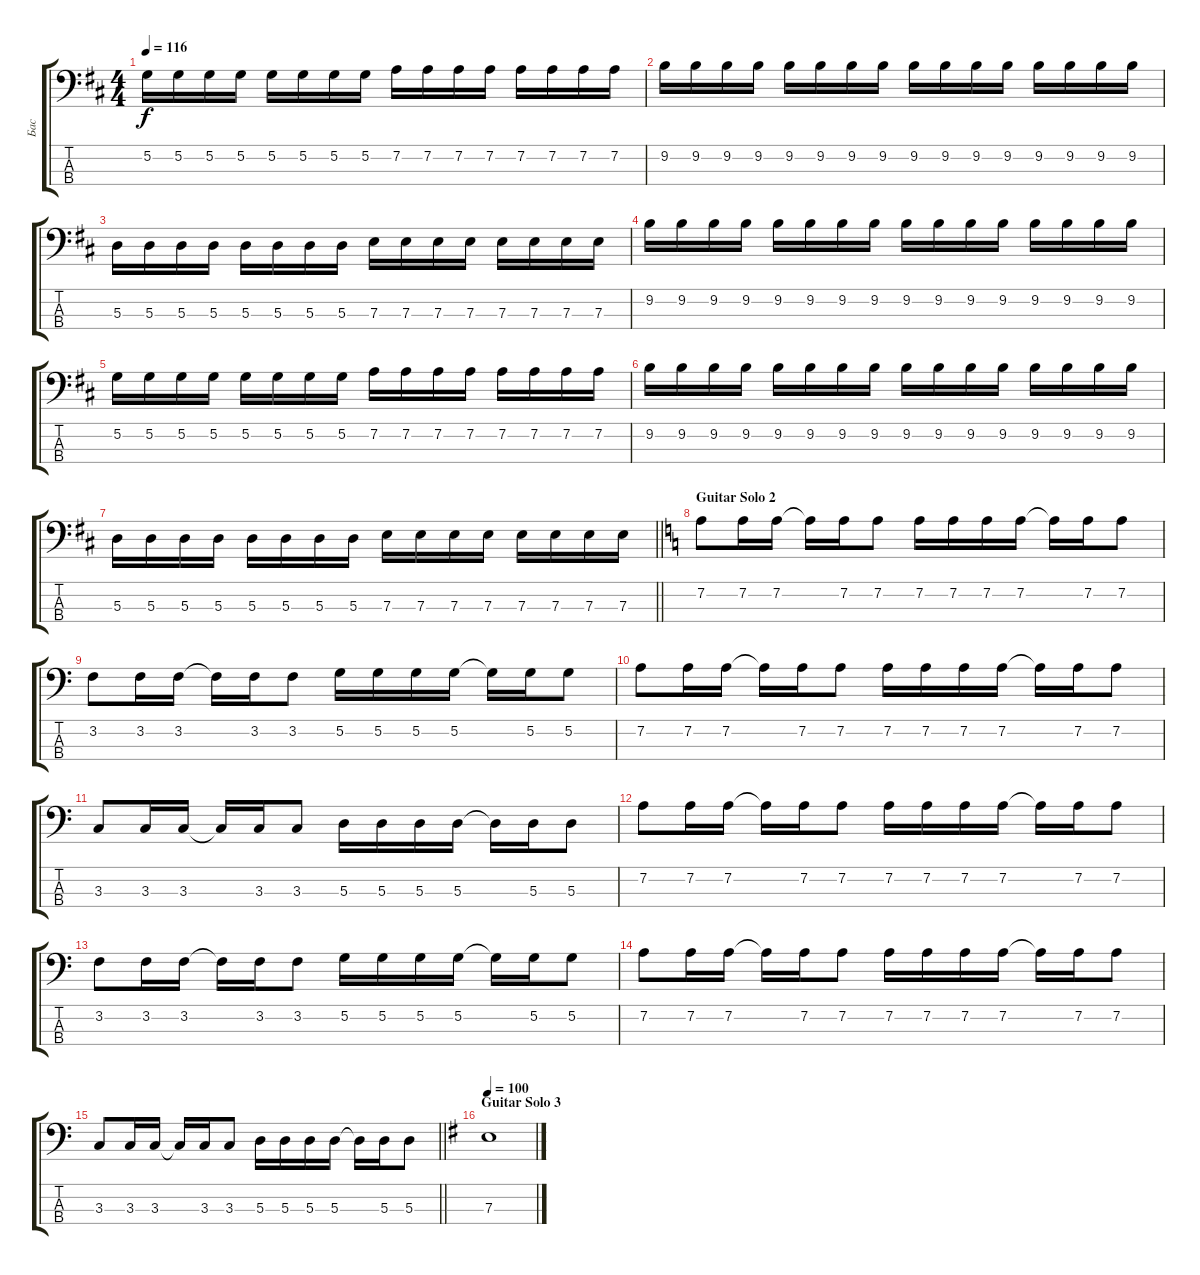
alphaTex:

\track ("Бас" "Бас") {instrument electricbasspick}
\staff {score tabs}
\tuning (G2 D2 A1 E1) {hide}
\ts (4 4)
\tempo 116
\clef f4
\ks bminor
5.2.16{dy f} 5.2.16 5.2.16 5.2.16 5.2.16 5.2.16 5.2.16 5.2.16 7.2.16 7.2.16 7.2.16 7.2.16 7.2.16 7.2.16 7.2.16 7.2.16 |
9.2.16 9.2.16 9.2.16 9.2.16 9.2.16 9.2.16 9.2.16 9.2.16 9.2.16 9.2.16 9.2.16 9.2.16 9.2.16 9.2.16 9.2.16 9.2.16 |
5.3.16 5.3.16 5.3.16 5.3.16 5.3.16 5.3.16 5.3.16 5.3.16 7.3.16 7.3.16 7.3.16 7.3.16 7.3.16 7.3.16 7.3.16 7.3.16 |
9.2.16 9.2.16 9.2.16 9.2.16 9.2.16 9.2.16 9.2.16 9.2.16 9.2.16 9.2.16 9.2.16 9.2.16 9.2.16 9.2.16 9.2.16 9.2.16 |
5.2.16 5.2.16 5.2.16 5.2.16 5.2.16 5.2.16 5.2.16 5.2.16 7.2.16 7.2.16 7.2.16 7.2.16 7.2.16 7.2.16 7.2.16 7.2.16 |
9.2.16 9.2.16 9.2.16 9.2.16 9.2.16 9.2.16 9.2.16 9.2.16 9.2.16 9.2.16 9.2.16 9.2.16 9.2.16 9.2.16 9.2.16 9.2.16 |
\barLineRight lightlight
5.3.16 5.3.16 5.3.16 5.3.16 5.3.16 5.3.16 5.3.16 5.3.16 7.3.16 7.3.16 7.3.16 7.3.16 7.3.16 7.3.16 7.3.16 7.3.16 |
\section ("" "Guitar Solo 2")
\ks aminor
7.2.8 7.2.16 7.2.16 7.2{t}.16 7.2.16 7.2.8 7.2.16 7.2.16 7.2.16 7.2.16 7.2{t}.16 7.2.16 7.2.8 |
3.2.8 3.2.16 3.2.16 3.2{t}.16 3.2.16 3.2.8 5.2.16 5.2.16 5.2.16 5.2.16 5.2{t}.16 5.2.16 5.2.8 |
7.2.8 7.2.16 7.2.16 7.2{t}.16 7.2.16 7.2.8 7.2.16 7.2.16 7.2.16 7.2.16 7.2{t}.16 7.2.16 7.2.8 |
3.3.8 3.3.16 3.3.16 3.3{t}.16 3.3.16 3.3.8 5.3.16 5.3.16 5.3.16 5.3.16 5.3{t}.16 5.3.16 5.3.8 |
7.2.8 7.2.16 7.2.16 7.2{t}.16 7.2.16 7.2.8 7.2.16 7.2.16 7.2.16 7.2.16 7.2{t}.16 7.2.16 7.2.8 |
3.2.8 3.2.16 3.2.16 3.2{t}.16 3.2.16 3.2.8 5.2.16 5.2.16 5.2.16 5.2.16 5.2{t}.16 5.2.16 5.2.8 |
7.2.8 7.2.16 7.2.16 7.2{t}.16 7.2.16 7.2.8 7.2.16 7.2.16 7.2.16 7.2.16 7.2{t}.16 7.2.16 7.2.8 |
\barLineRight lightlight
3.3.8 3.3.16 3.3.16 3.3{t}.16 3.3.16 3.3.8 5.3.16 5.3.16 5.3.16 5.3.16 5.3{t}.16 5.3.16 5.3.8 |
\section ("" "Guitar Solo 3")
\tempo 100
\ks eminor
7.3.1
